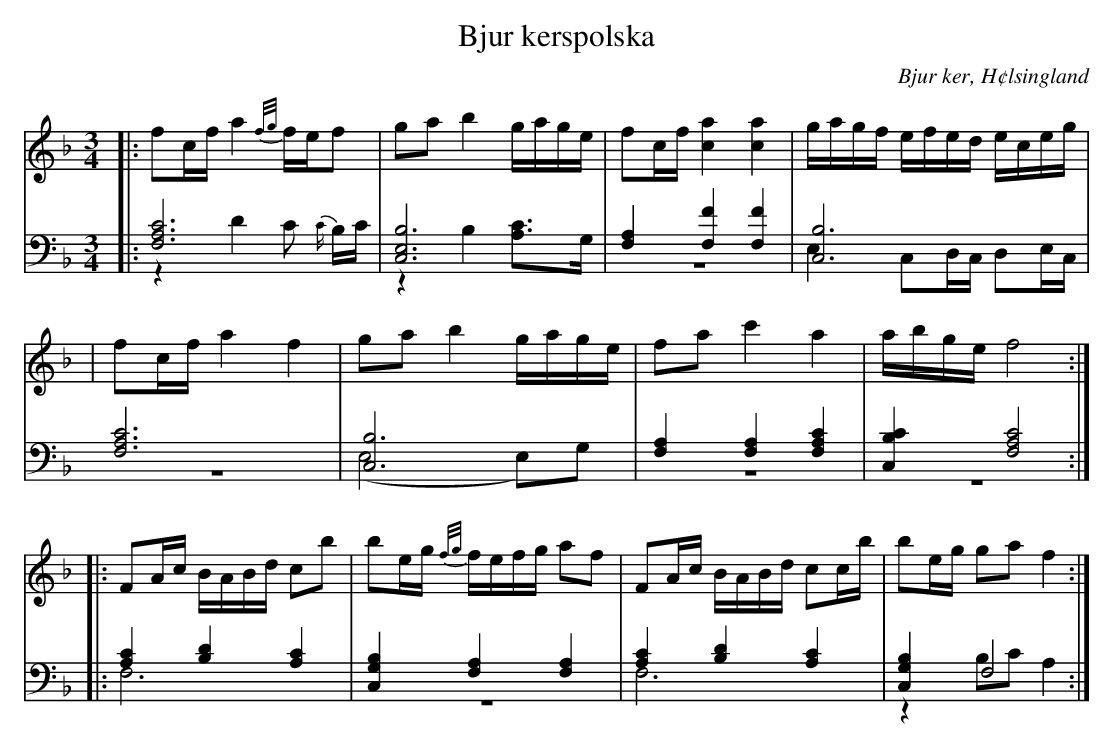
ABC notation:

X:1
T: Bjur kerspolska
O: Bjur ker, H¢lsingland
M: 3/4
L: 1/8
K: F
V:1
V:2
V:3 merge
V: 1
|:fc/f/ a2 {f/g/}f/e/f|ga b2 g/a/g/e/|fc/f/ [c2a2] [c2a2]|g/a/g/f/ e/f/e/d/ e/c/e/g/|
|fc/f/ a2 f2|ga b2 g/a/g/e/|fa c'2 a2| a/b/g/e/ f4:|
|:FA/c/ B/A/B/d/ cb|be/g/ {f/g/}f/e/f/g/ af|FA/c/ B/A/B/d/ cc/b/|be/g/ ga f2:|
V:2 clef=bass
|:[F,6A,6C6]|[C,6E,6B,6]|[F,2A,2] [F,2F2] [F,2F2]|[C,6B,6]|
[F,6A,6C6]|[C,6B,6]|[F,2A,2] [F,2A,2] [F,2A,2C2]|[C,2B,2C2] [F,4A,4C4]:|
 |:[A,2C2] [B,2D2] [A,2C2]|[C,2G,2B,2] [F,2A,2] [F,2A,2]|[A,2C2] [B,2D2] [A,2C2]|[C,2G,2B,2] F,4 :|
V:3 clef=bass
 |:z2D2 C {C/}B,/C/|z2 B,2 [A,C]>G,|z6|E,2 C,D,/C,/ D,E,/C,/|
 |z6|(E,4 E,)G,|z6|z6:|
|:F,6|z6|F,6|z2 B,C A,2:|
